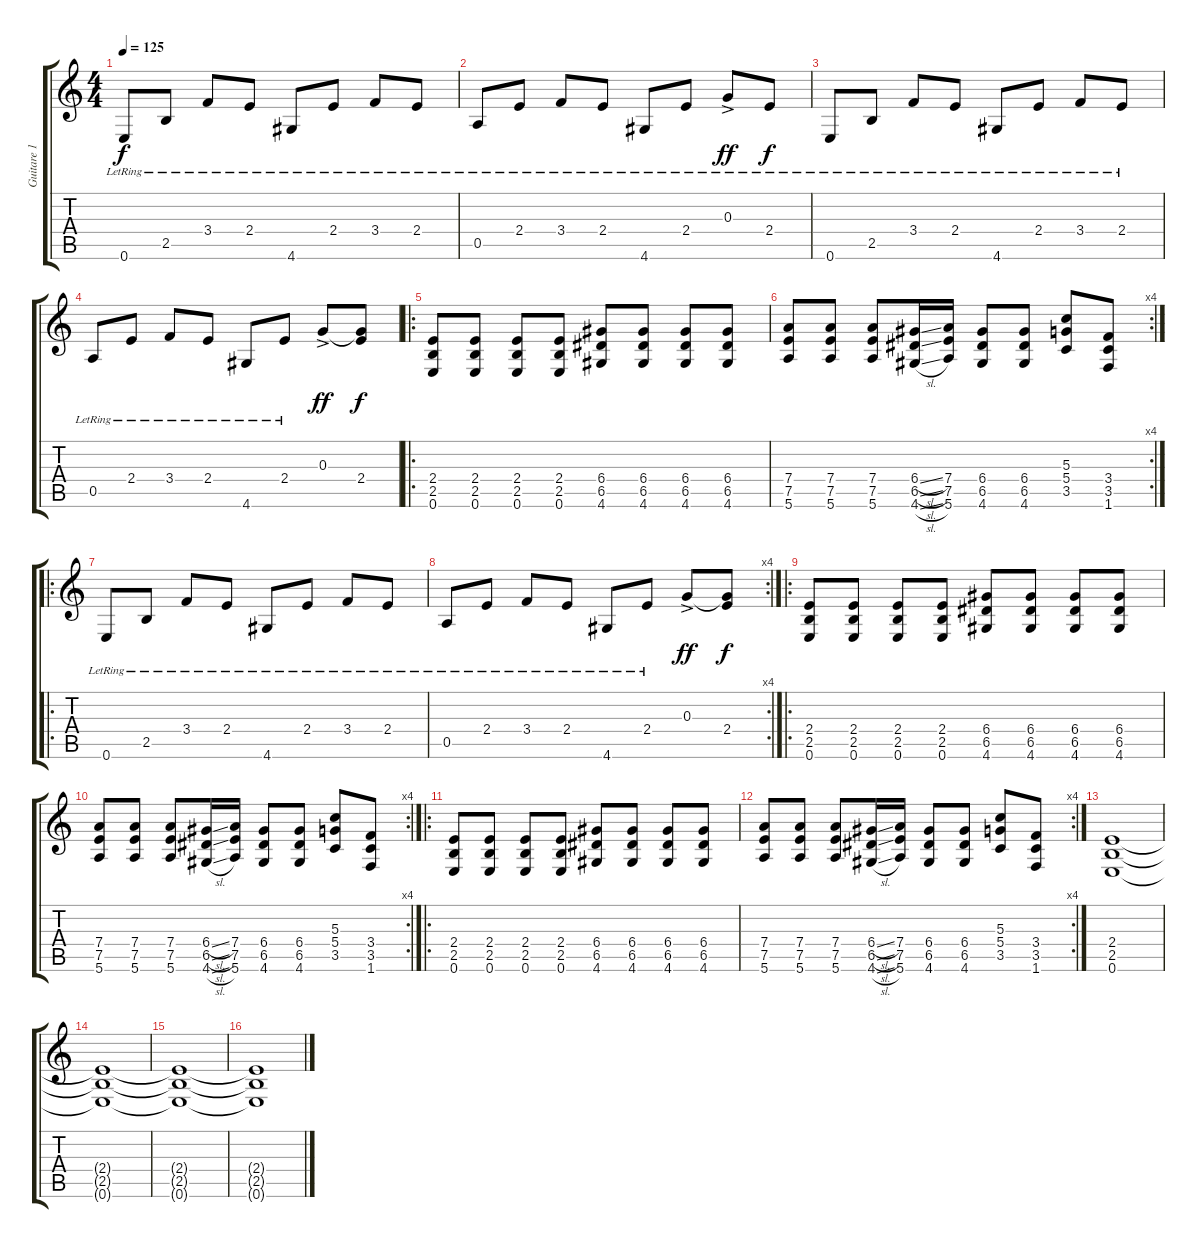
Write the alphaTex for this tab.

\track ("Guitare 1" "Guitare 1") {instrument distortionguitar}
\staff {score tabs}
\tuning (E4 B3 G3 D3 A2 E2) {hide}
\ts (4 4)
\tempo 125
\clef g2
\ks c
0.6{lr}.8{dy f} 2.5{lr}.8 3.4{lr}.8 2.4{lr}.8 4.6{lr}.8 2.4{lr}.8 3.4{lr}.8 2.4{lr}.8 |
0.5{lr}.8 2.4{lr}.8 3.4{lr}.8 2.4{lr}.8 4.6{lr}.8 2.4{lr}.8 0.3{ac lr}.8{dy ff} 2.4{lr}.8{dy f} |
0.6{lr}.8 2.5{lr}.8 3.4{lr}.8 2.4{lr}.8 4.6{lr}.8 2.4{lr}.8 3.4{lr}.8 2.4{lr}.8 |
0.5{lr}.8 2.4{lr}.8 3.4{lr}.8 2.4{lr}.8 4.6{lr}.8 2.4{lr}.8 0.3{ac}.8{dy ff} (0.3{t} 2.4).8{dy f} |
\ro
(2.4 2.5 0.6).8 (2.4 2.5 0.6).8 (2.4 2.5 0.6).8 (2.4 2.5 0.6).8 (6.4 6.5 4.6).8 (6.4 6.5 4.6).8 (6.4 6.5 4.6).8 (6.4 6.5 4.6).8 |
\rc 4
(7.4 7.5 5.6).8 (7.4 7.5 5.6).8 (7.4 7.5 5.6).8 (6.4{sl} 6.5{sl} 4.6{sl}).16 (7.4 7.5 5.6).16 (6.4 6.5 4.6).8 (6.4 6.5 4.6).8 (5.3 5.4 3.5).8 (3.4 3.5 1.6).8 |
\ro
0.6{lr}.8 2.5{lr}.8 3.4{lr}.8 2.4{lr}.8 4.6{lr}.8 2.4{lr}.8 3.4{lr}.8 2.4{lr}.8 |
\rc 4
0.5{lr}.8 2.4{lr}.8 3.4{lr}.8 2.4{lr}.8 4.6{lr}.8 2.4{lr}.8 0.3{ac}.8{dy ff} (0.3{t} 2.4).8{dy f} |
\ro
(2.4 2.5 0.6).8 (2.4 2.5 0.6).8 (2.4 2.5 0.6).8 (2.4 2.5 0.6).8 (6.4 6.5 4.6).8 (6.4 6.5 4.6).8 (6.4 6.5 4.6).8 (6.4 6.5 4.6).8 |
\rc 4
(7.4 7.5 5.6).8 (7.4 7.5 5.6).8 (7.4 7.5 5.6).8 (6.4{sl} 6.5{sl} 4.6{sl}).16 (7.4 7.5 5.6).16 (6.4 6.5 4.6).8 (6.4 6.5 4.6).8 (5.3 5.4 3.5).8 (3.4 3.5 1.6).8 |
\ro
(2.4 2.5 0.6).8 (2.4 2.5 0.6).8 (2.4 2.5 0.6).8 (2.4 2.5 0.6).8 (6.4 6.5 4.6).8 (6.4 6.5 4.6).8 (6.4 6.5 4.6).8 (6.4 6.5 4.6).8 |
\rc 4
(7.4 7.5 5.6).8 (7.4 7.5 5.6).8 (7.4 7.5 5.6).8 (6.4{sl} 6.5{sl} 4.6{sl}).16 (7.4 7.5 5.6).16 (6.4 6.5 4.6).8 (6.4 6.5 4.6).8 (5.3 5.4 3.5).8 (3.4 3.5 1.6).8 |
(2.4 2.5 0.6).1{volume 0} |
(2.4{t} 2.5{t} 0.6{t}).1 |
(2.4{t} 2.5{t} 0.6{t}).1 |
(2.4{t} 2.5{t} 0.6{t}).1
